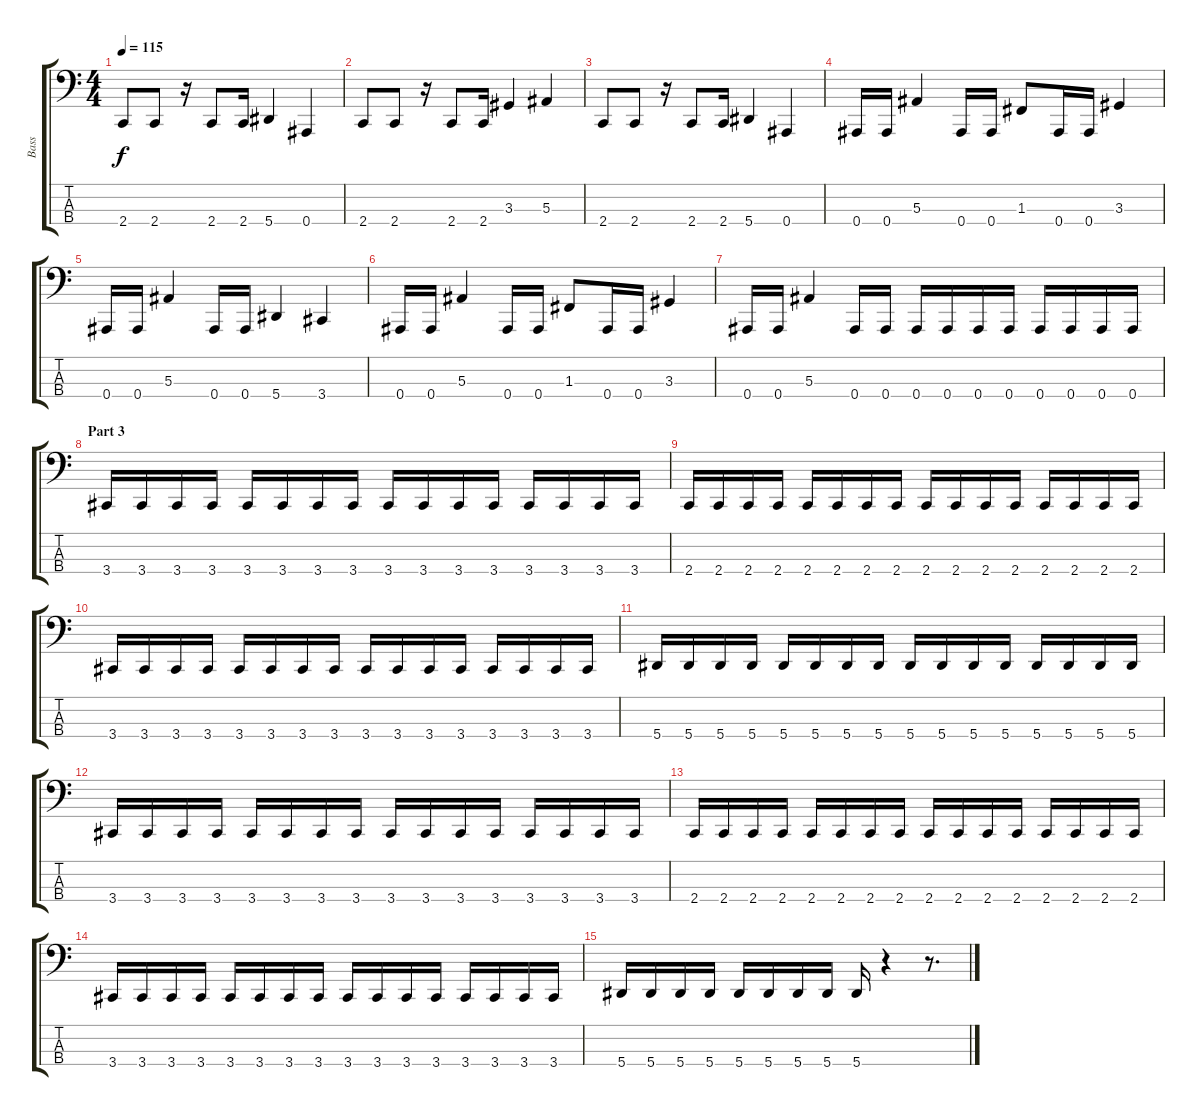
\track ("Bass" "Bass") {instrument electricbassfinger}
\staff {score tabs}
\tuning (Eb2 Bb1 F1 Bb0) {hide}
\ts (4 4)
\tempo 115
\clef f4
\ks c
2.4.8{dy f} 2.4.8 r.16 2.4.8 2.4.16 5.4.4 0.4.4 |
2.4.8 2.4.8 r.16 2.4.8 2.4.16 3.3.4 5.3.4 |
2.4.8 2.4.8 r.16 2.4.8 2.4.16 5.4.4 0.4.4 |
0.4.16 0.4.16 5.3.4 0.4.16 0.4.16 1.3.8 0.4.16 0.4.16 3.3.4 |
0.4.16 0.4.16 5.3.4 0.4.16 0.4.16 5.4.4 3.4.4 |
0.4.16 0.4.16 5.3.4 0.4.16 0.4.16 1.3.8 0.4.16 0.4.16 3.3.4 |
0.4.16 0.4.16 5.3.4 0.4.16 0.4.16 0.4.16 0.4.16 0.4.16 0.4.16 0.4.16 0.4.16 0.4.16 0.4.16 |
\section ("" "Part 3")
3.4.16 3.4.16 3.4.16 3.4.16 3.4.16 3.4.16 3.4.16 3.4.16 3.4.16 3.4.16 3.4.16 3.4.16 3.4.16 3.4.16 3.4.16 3.4.16 |
2.4.16 2.4.16 2.4.16 2.4.16 2.4.16 2.4.16 2.4.16 2.4.16 2.4.16 2.4.16 2.4.16 2.4.16 2.4.16 2.4.16 2.4.16 2.4.16 |
3.4.16 3.4.16 3.4.16 3.4.16 3.4.16 3.4.16 3.4.16 3.4.16 3.4.16 3.4.16 3.4.16 3.4.16 3.4.16 3.4.16 3.4.16 3.4.16 |
5.4.16 5.4.16 5.4.16 5.4.16 5.4.16 5.4.16 5.4.16 5.4.16 5.4.16 5.4.16 5.4.16 5.4.16 5.4.16 5.4.16 5.4.16 5.4.16 |
3.4.16 3.4.16 3.4.16 3.4.16 3.4.16 3.4.16 3.4.16 3.4.16 3.4.16 3.4.16 3.4.16 3.4.16 3.4.16 3.4.16 3.4.16 3.4.16 |
2.4.16 2.4.16 2.4.16 2.4.16 2.4.16 2.4.16 2.4.16 2.4.16 2.4.16 2.4.16 2.4.16 2.4.16 2.4.16 2.4.16 2.4.16 2.4.16 |
3.4.16 3.4.16 3.4.16 3.4.16 3.4.16 3.4.16 3.4.16 3.4.16 3.4.16 3.4.16 3.4.16 3.4.16 3.4.16 3.4.16 3.4.16 3.4.16 |
5.4.16 5.4.16 5.4.16 5.4.16 5.4.16 5.4.16 5.4.16 5.4.16 5.4.16 r.4 r.8{d}
